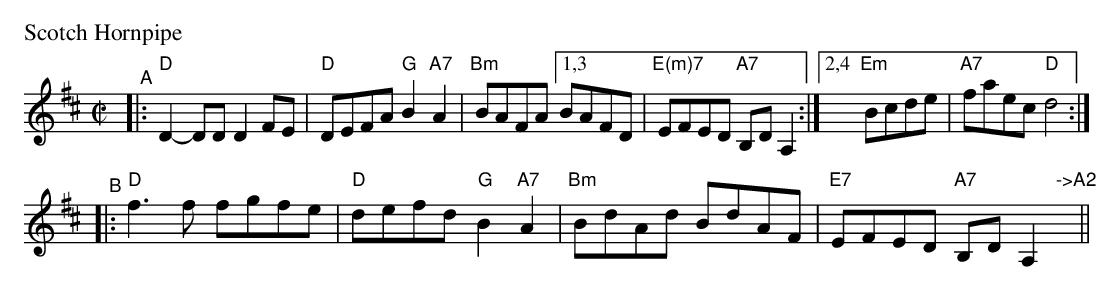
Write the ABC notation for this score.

X:1
P: Scotch Hornpipe
M: C|
L: 1/8
K: D
"^A"\
|:"D"D2-DD D2FE | "D"DEFA "G"B2"A7"A2 | "Bm"BAFA [1,3 BAFD |"E(m)7"EFED "A7"B,DA,2 :|[2,4 "Em"Bcde | "A7"faec "D"d4 :|
"^B"\
|:"D"f3f fgfe | "D"defd "G"B2"A7"A2 | "Bm"BdAd BdAF | "E7"EFED "A7"B,DA,2 "->A2"y ||
